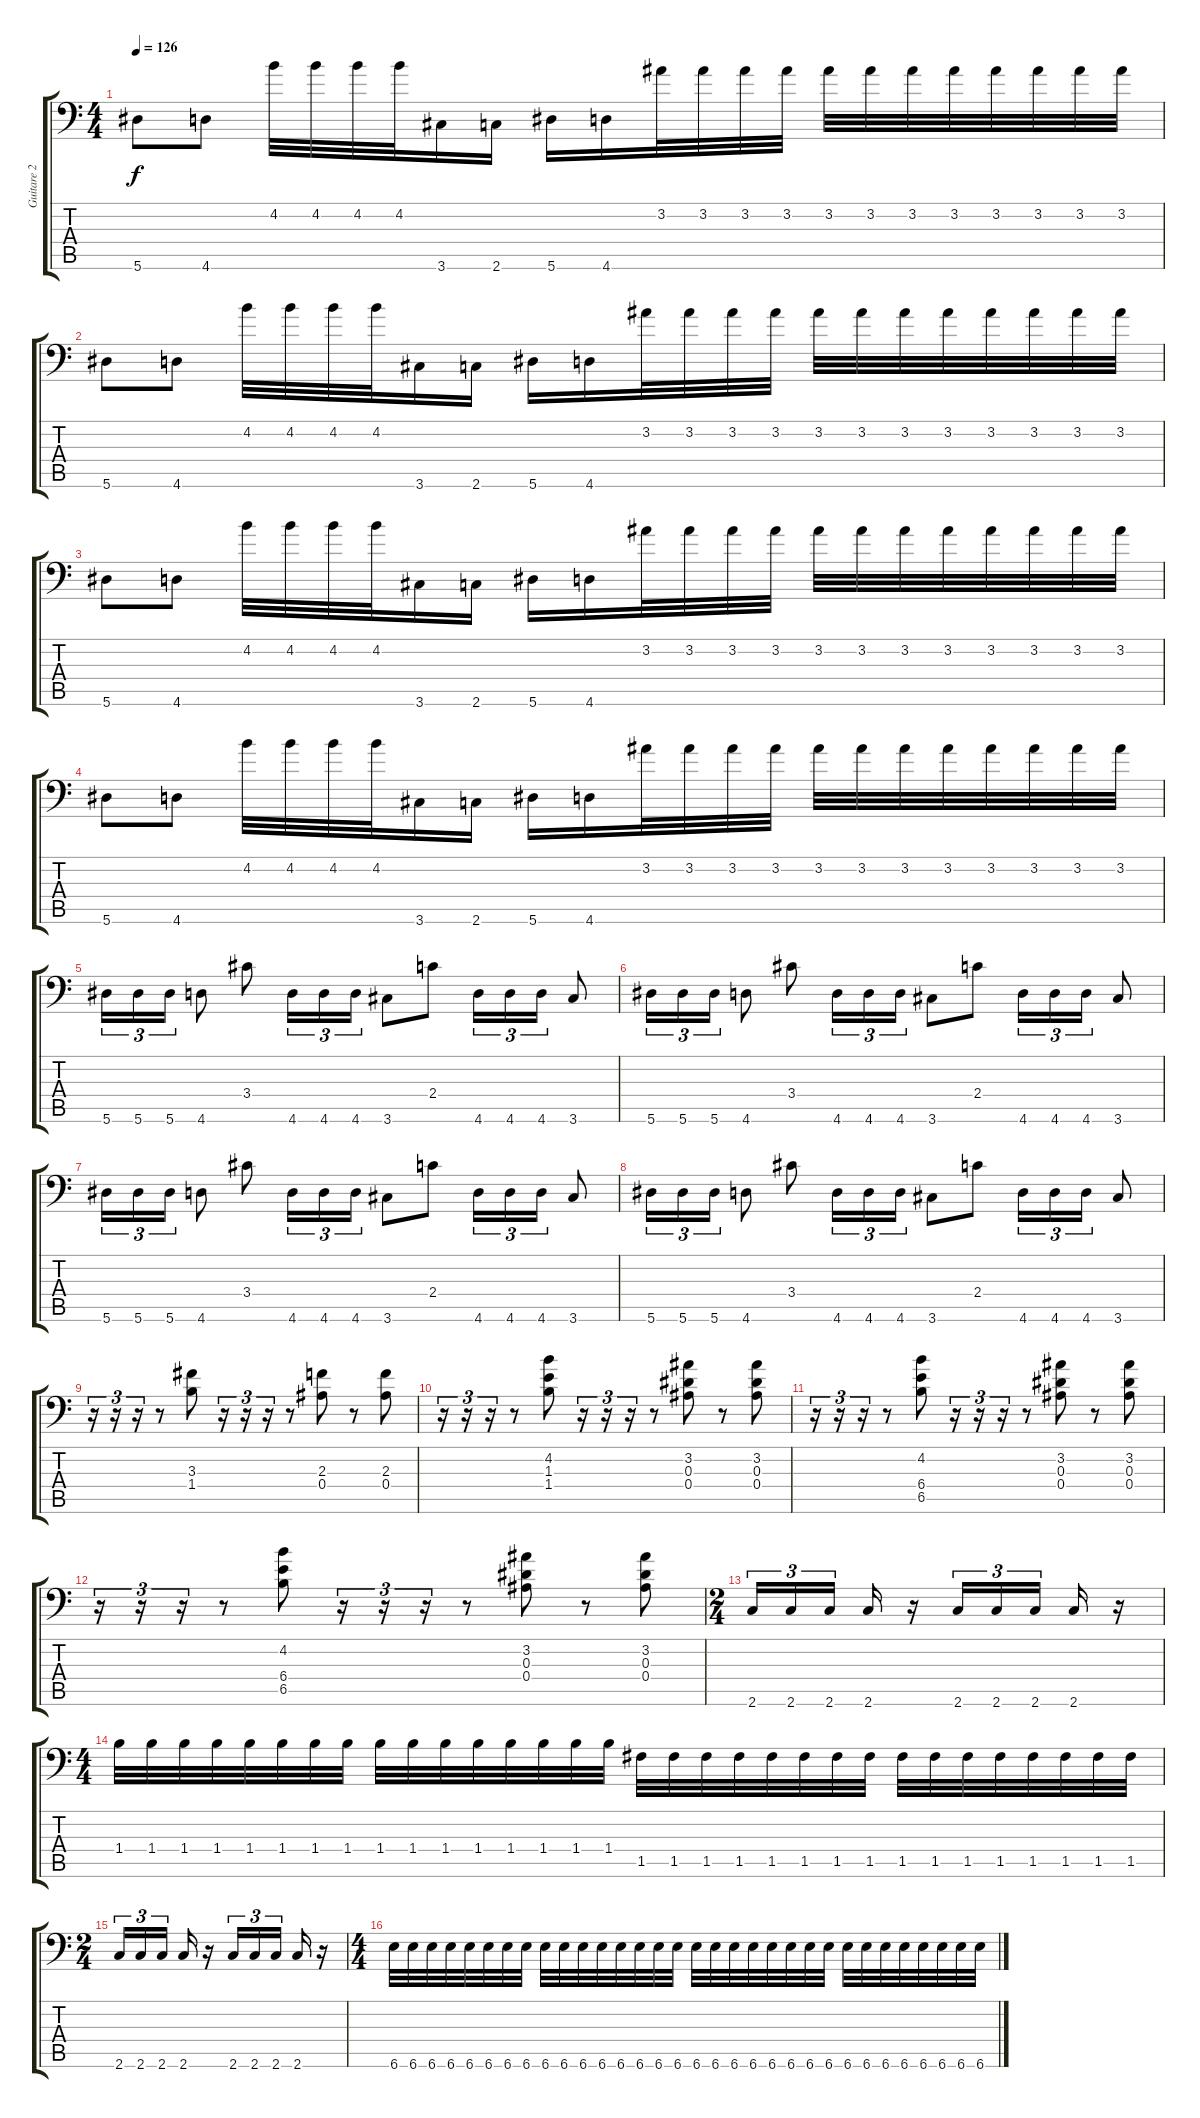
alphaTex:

\track ("Guitare 2" "Guitare 2") {instrument overdrivenguitar}
\staff {score tabs}
\tuning (C4 G3 Eb3 Bb2 F2 Bb1) {hide}
\ts (4 4)
\tempo 126
\clef f4
\ks c
5.6.8{dy f} 4.6.8 4.2.32 4.2.32 4.2.32 4.2.32 3.6.16 2.6.16 5.6.16 4.6.16 3.2.32 3.2.32 3.2.32 3.2.32 3.2.32 3.2.32 3.2.32 3.2.32 3.2.32 3.2.32 3.2.32 3.2.32 |
5.6.8 4.6.8 4.2.32 4.2.32 4.2.32 4.2.32 3.6.16 2.6.16 5.6.16 4.6.16 3.2.32 3.2.32 3.2.32 3.2.32 3.2.32 3.2.32 3.2.32 3.2.32 3.2.32 3.2.32 3.2.32 3.2.32 |
5.6.8 4.6.8 4.2.32 4.2.32 4.2.32 4.2.32 3.6.16 2.6.16 5.6.16 4.6.16 3.2.32 3.2.32 3.2.32 3.2.32 3.2.32 3.2.32 3.2.32 3.2.32 3.2.32 3.2.32 3.2.32 3.2.32 |
5.6.8 4.6.8 4.2.32 4.2.32 4.2.32 4.2.32 3.6.16 2.6.16 5.6.16 4.6.16 3.2.32 3.2.32 3.2.32 3.2.32 3.2.32 3.2.32 3.2.32 3.2.32 3.2.32 3.2.32 3.2.32 3.2.32 |
5.6.16{tu (3 2)} 5.6.16{tu (3 2)} 5.6.16{tu (3 2)} 4.6.8 3.4.8 4.6.16{tu (3 2)} 4.6.16{tu (3 2)} 4.6.16{tu (3 2)} 3.6.8 2.4.8 4.6.16{tu (3 2)} 4.6.16{tu (3 2)} 4.6.16{tu (3 2)} 3.6.8 |
5.6.16{tu (3 2)} 5.6.16{tu (3 2)} 5.6.16{tu (3 2)} 4.6.8 3.4.8 4.6.16{tu (3 2)} 4.6.16{tu (3 2)} 4.6.16{tu (3 2)} 3.6.8 2.4.8 4.6.16{tu (3 2)} 4.6.16{tu (3 2)} 4.6.16{tu (3 2)} 3.6.8 |
5.6.16{tu (3 2)} 5.6.16{tu (3 2)} 5.6.16{tu (3 2)} 4.6.8 3.4.8 4.6.16{tu (3 2)} 4.6.16{tu (3 2)} 4.6.16{tu (3 2)} 3.6.8 2.4.8 4.6.16{tu (3 2)} 4.6.16{tu (3 2)} 4.6.16{tu (3 2)} 3.6.8 |
5.6.16{tu (3 2)} 5.6.16{tu (3 2)} 5.6.16{tu (3 2)} 4.6.8 3.4.8 4.6.16{tu (3 2)} 4.6.16{tu (3 2)} 4.6.16{tu (3 2)} 3.6.8 2.4.8 4.6.16{tu (3 2)} 4.6.16{tu (3 2)} 4.6.16{tu (3 2)} 3.6.8 |
r.16{tu (3 2)} r.16{tu (3 2)} r.16{tu (3 2)} r.8 (3.3 1.4).8 r.16{tu (3 2)} r.16{tu (3 2)} r.16{tu (3 2)} r.8 (2.3 0.4).8 r.8 (2.3 0.4).8 |
r.16{tu (3 2)} r.16{tu (3 2)} r.16{tu (3 2)} r.8 (4.2 1.3 1.4).8 r.16{tu (3 2)} r.16{tu (3 2)} r.16{tu (3 2)} r.8 (3.2 0.3 0.4).8 r.8 (3.2 0.3 0.4).8 |
r.16{tu (3 2)} r.16{tu (3 2)} r.16{tu (3 2)} r.8 (4.2 6.4 6.5).8 r.16{tu (3 2)} r.16{tu (3 2)} r.16{tu (3 2)} r.8 (3.2 0.3 0.4).8 r.8 (3.2 0.3 0.4).8 |
r.16{tu (3 2)} r.16{tu (3 2)} r.16{tu (3 2)} r.8 (4.2 6.4 6.5).8 r.16{tu (3 2)} r.16{tu (3 2)} r.16{tu (3 2)} r.8 (3.2 0.3 0.4).8 r.8 (3.2 0.3 0.4).8 |
\ts (2 4)
2.6.16{tu (3 2)} 2.6.16{tu (3 2)} 2.6.16{tu (3 2)} 2.6.16 r.16 2.6.16{tu (3 2)} 2.6.16{tu (3 2)} 2.6.16{tu (3 2)} 2.6.16 r.16 |
\ts (4 4)
1.4.32 1.4.32 1.4.32 1.4.32 1.4.32 1.4.32 1.4.32 1.4.32 1.4.32 1.4.32 1.4.32 1.4.32 1.4.32 1.4.32 1.4.32 1.4.32 1.5.32 1.5.32 1.5.32 1.5.32 1.5.32 1.5.32 1.5.32 1.5.32 1.5.32 1.5.32 1.5.32 1.5.32 1.5.32 1.5.32 1.5.32 1.5.32 |
\ts (2 4)
2.6.16{tu (3 2)} 2.6.16{tu (3 2)} 2.6.16{tu (3 2)} 2.6.16 r.16 2.6.16{tu (3 2)} 2.6.16{tu (3 2)} 2.6.16{tu (3 2)} 2.6.16 r.16 |
\ts (4 4)
6.6.32 6.6.32 6.6.32 6.6.32 6.6.32 6.6.32 6.6.32 6.6.32 6.6.32 6.6.32 6.6.32 6.6.32 6.6.32 6.6.32 6.6.32 6.6.32 6.6.32 6.6.32 6.6.32 6.6.32 6.6.32 6.6.32 6.6.32 6.6.32 6.6.32 6.6.32 6.6.32 6.6.32 6.6.32 6.6.32 6.6.32 6.6.32
